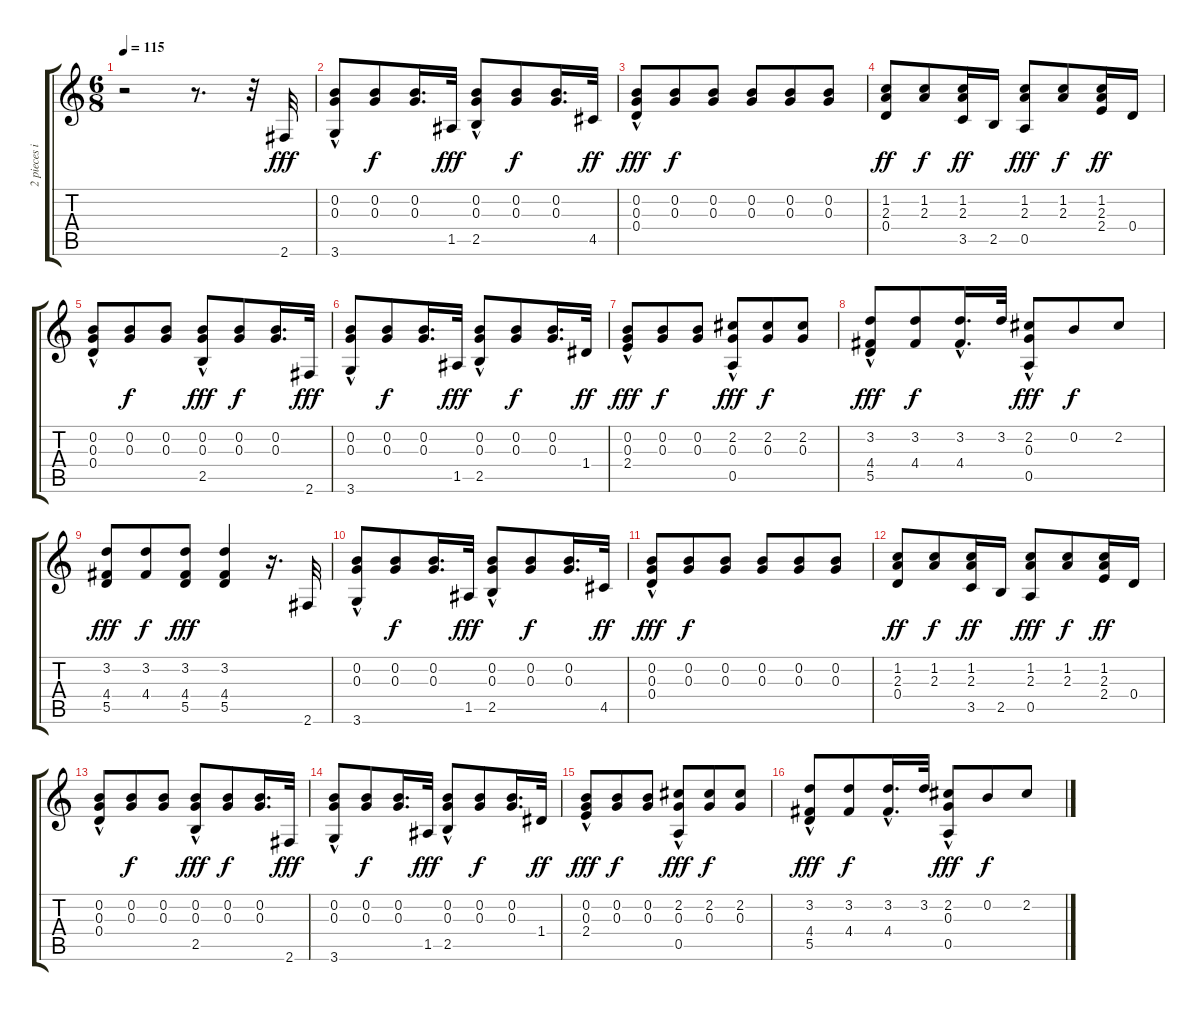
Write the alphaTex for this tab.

\track ("2 pieces in G" "2 pieces i") {instrument acousticguitarnylon}
\staff {score tabs}
\tuning (E4 B3 G3 D3 A2 E2) {hide}
\ts (6 8)
\tempo 115
\clef g2
\ks c
r.2{dy fff} r.8{d} r.32 2.6.32 |
(0.2 0.3 3.6{hac}).8 (0.2 0.3).8{dy f} (0.2 0.3).16{d} 1.5.32{dy fff} (0.2 0.3 2.5{hac}).8 (0.2 0.3).8{dy f} (0.2 0.3).16{d} 4.5.32{dy ff} |
(0.2 0.3 0.4{hac}).8{dy fff} (0.2 0.3).8{dy f} (0.2 0.3).8 (0.2 0.3).8 (0.2 0.3).8 (0.2 0.3).8 |
(1.2 2.3 0.4).8{dy ff} (1.2 2.3).8{dy f} (1.2 2.3 3.5).16{dy ff} 2.5.16 (1.2 2.3 0.5).8{dy fff} (1.2 2.3).8{dy f} (1.2 2.3 2.4).16{dy ff} 0.4.16 |
(0.2 0.3 0.4{hac}).8 (0.2 0.3).8{dy f} (0.2 0.3).8 (0.2 0.3 2.5{hac}).8{dy fff} (0.2 0.3).8{dy f} (0.2 0.3).16{d} 2.6.32{dy fff} |
(0.2 0.3 3.6{hac}).8 (0.2 0.3).8{dy f} (0.2 0.3).16{d} 1.5.32{dy fff} (0.2 0.3 2.5{hac}).8 (0.2 0.3).8{dy f} (0.2 0.3).16{d} 1.4.32{dy ff} |
(0.2 0.3 2.4{hac}).8{dy fff} (0.2 0.3).8{dy f} (0.2 0.3).8 (2.2 0.3 0.5{hac}).8{dy fff} (2.2 0.3).8{dy f} (2.2 0.3).8 |
(3.2 4.4 5.5{hac}).8{dy fff} (3.2 4.4).8{dy f} (3.2{hac} 4.4).16{d} 3.2.32 (2.2 0.3 0.5{hac}).8{dy fff} 0.2.8{dy f} 2.2.8 |
(3.2 4.4 5.5).8{dy fff} (3.2 4.4).8{dy f} (3.2 4.4 5.5).8{dy fff} (3.2 4.4 5.5).4 r.16{d} 2.6.32 |
(0.2 0.3 3.6{hac}).8 (0.2 0.3).8{dy f} (0.2 0.3).16{d} 1.5.32{dy fff} (0.2 0.3 2.5{hac}).8 (0.2 0.3).8{dy f} (0.2 0.3).16{d} 4.5.32{dy ff} |
(0.2 0.3 0.4{hac}).8{dy fff} (0.2 0.3).8{dy f} (0.2 0.3).8 (0.2 0.3).8 (0.2 0.3).8 (0.2 0.3).8 |
(1.2 2.3 0.4).8{dy ff} (1.2 2.3).8{dy f} (1.2 2.3 3.5).16{dy ff} 2.5.16 (1.2 2.3 0.5).8{dy fff} (1.2 2.3).8{dy f} (1.2 2.3 2.4).16{dy ff} 0.4.16 |
(0.2 0.3 0.4{hac}).8 (0.2 0.3).8{dy f} (0.2 0.3).8 (0.2 0.3 2.5{hac}).8{dy fff} (0.2 0.3).8{dy f} (0.2 0.3).16{d} 2.6.32{dy fff} |
(0.2 0.3 3.6{hac}).8 (0.2 0.3).8{dy f} (0.2 0.3).16{d} 1.5.32{dy fff} (0.2 0.3 2.5{hac}).8 (0.2 0.3).8{dy f} (0.2 0.3).16{d} 1.4.32{dy ff} |
(0.2 0.3 2.4{hac}).8{dy fff} (0.2 0.3).8{dy f} (0.2 0.3).8 (2.2 0.3 0.5{hac}).8{dy fff} (2.2 0.3).8{dy f} (2.2 0.3).8 |
(3.2 4.4 5.5{hac}).8{dy fff} (3.2 4.4).8{dy f} (3.2{hac} 4.4).16{d} 3.2.32 (2.2 0.3 0.5{hac}).8{dy fff} 0.2.8{dy f} 2.2.8
